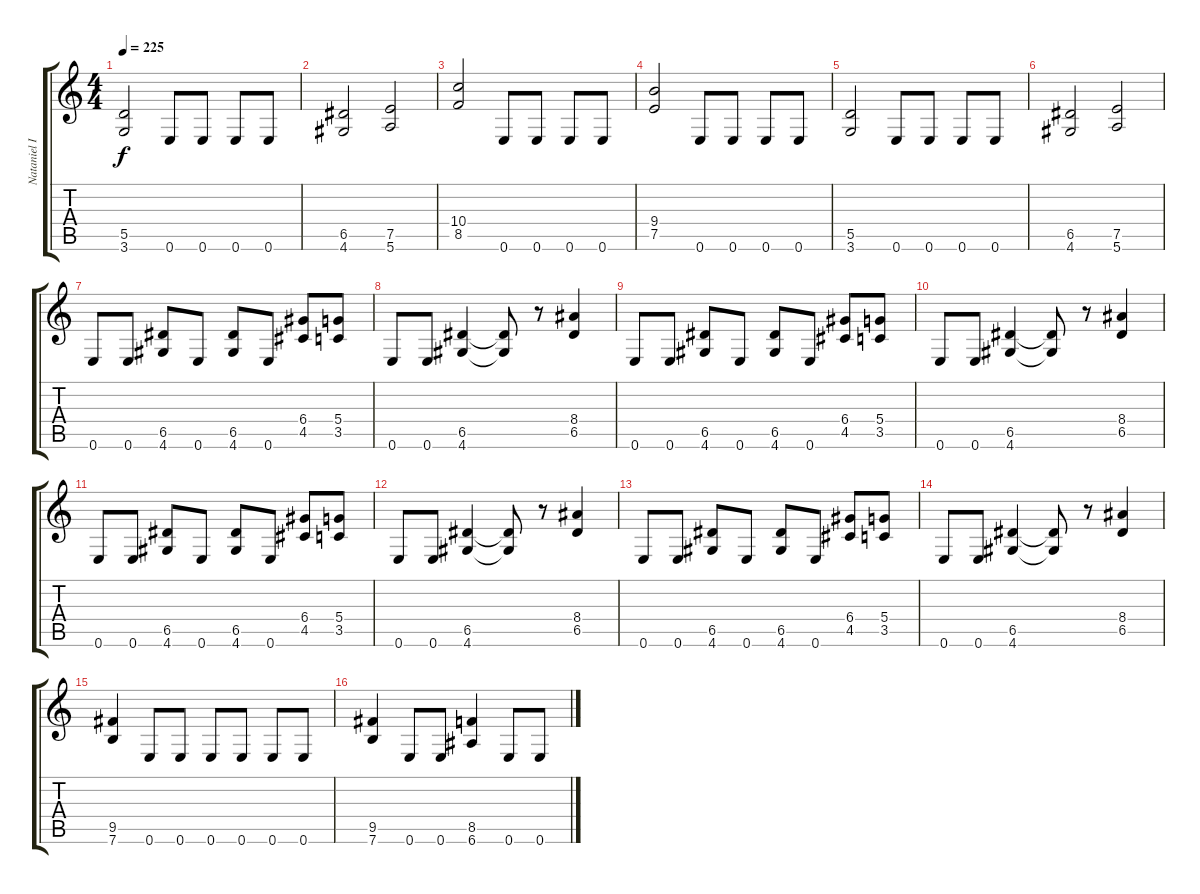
\track ("Nataniel Infante" "Nataniel I") {instrument distortionguitar}
\staff {score tabs}
\tuning (E4 B3 G3 D3 A2 E2) {hide}
\ts (4 4)
\tempo 225
\clef g2
\ks c
(5.5 3.6).2{dy f} 0.6.8 0.6.8 0.6.8 0.6.8 |
(6.5 4.6).2 (7.5 5.6).2 |
(10.4 8.5).2 0.6.8 0.6.8 0.6.8 0.6.8 |
(9.4 7.5).2 0.6.8 0.6.8 0.6.8 0.6.8 |
(5.5 3.6).2 0.6.8 0.6.8 0.6.8 0.6.8 |
(6.5 4.6).2 (7.5 5.6).2 |
0.6.8 0.6.8 (6.5 4.6).8 0.6.8 (6.5 4.6).8 0.6.8 (6.4 4.5).8 (5.4 3.5).8 |
0.6.8 0.6.8 (6.5 4.6).4 (6.5{t} 4.6{t}).8 r.8 (8.4 6.5).4 |
0.6.8 0.6.8 (6.5 4.6).8 0.6.8 (6.5 4.6).8 0.6.8 (6.4 4.5).8 (5.4 3.5).8 |
0.6.8 0.6.8 (6.5 4.6).4 (6.5{t} 4.6{t}).8 r.8 (8.4 6.5).4 |
0.6.8 0.6.8 (6.5 4.6).8 0.6.8 (6.5 4.6).8 0.6.8 (6.4 4.5).8 (5.4 3.5).8 |
0.6.8 0.6.8 (6.5 4.6).4 (6.5{t} 4.6{t}).8 r.8 (8.4 6.5).4 |
0.6.8 0.6.8 (6.5 4.6).8 0.6.8 (6.5 4.6).8 0.6.8 (6.4 4.5).8 (5.4 3.5).8 |
0.6.8 0.6.8 (6.5 4.6).4 (6.5{t} 4.6{t}).8 r.8 (8.4 6.5).4 |
(9.5 7.6).4 0.6.8 0.6.8 0.6.8 0.6.8 0.6.8 0.6.8 |
(9.5 7.6).4 0.6.8 0.6.8 (8.5 6.6).4 0.6.8 0.6.8
